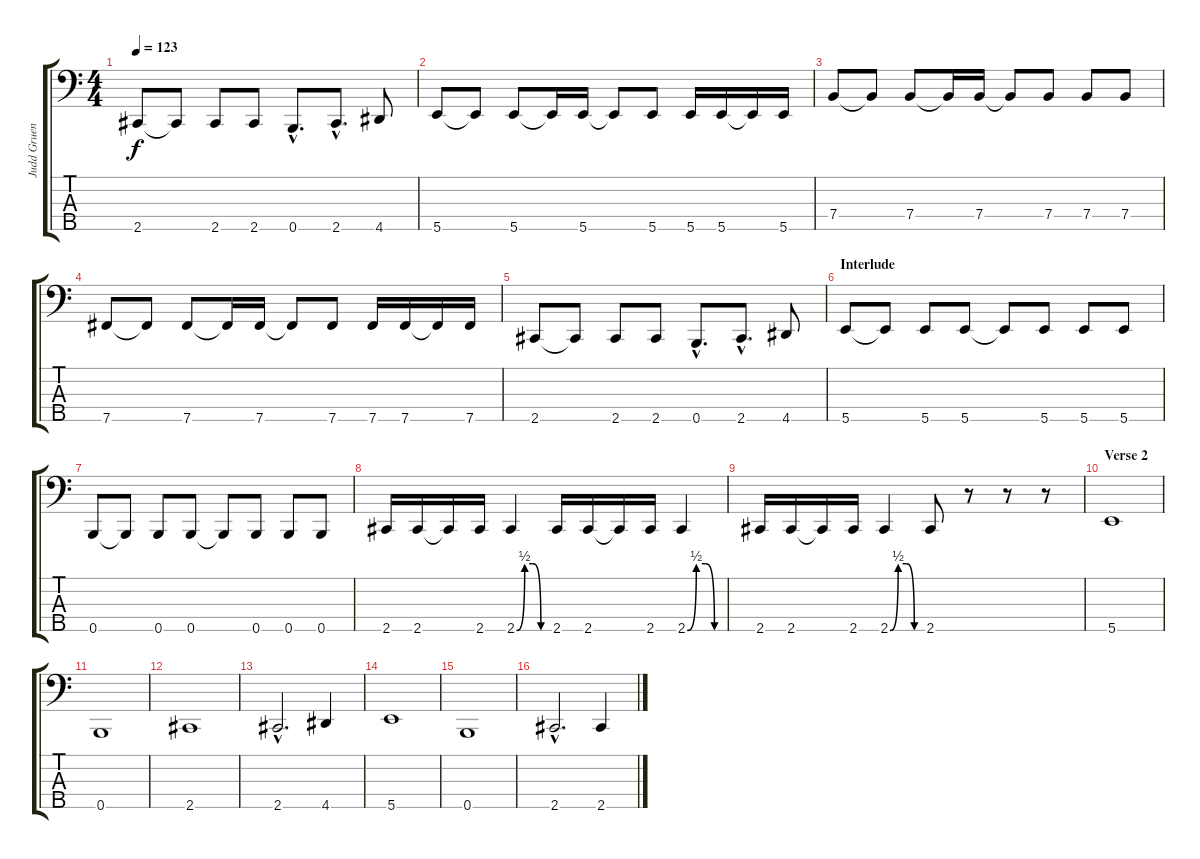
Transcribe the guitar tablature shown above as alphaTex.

\track ("Judd Gruenbaum (Volume Effect)" "Judd Gruen") {instrument electricbasspick}
\staff {score tabs}
\tuning (G2 D2 A1 E1 B0) {hide}
\ts (4 4)
\tempo 123
\clef f4
\ks c
2.5.8{dy f} 2.5{t}.8 2.5.8 2.5.8 0.5{hac}.8{d} 2.5{hac}.8{d} 4.5.8 |
5.5.8 5.5{t}.8 5.5.8 5.5{t}.16 5.5.16 5.5{t}.8 5.5.8 5.5.16 5.5.16 5.5{t}.16 5.5.16 |
7.4.8 7.4{t}.8 7.4.8 7.4{t}.16 7.4.16 7.4{t}.8 7.4.8 7.4.8 7.4.8 |
7.5.8 7.5{t}.8 7.5.8 7.5{t}.16 7.5.16 7.5{t}.8 7.5.8 7.5.16 7.5.16 7.5{t}.16 7.5.16 |
2.5.8 2.5{t}.8 2.5.8 2.5.8 0.5{hac}.8{d} 2.5{hac}.8{d} 4.5.8 |
\section ("" "Interlude")
5.5.8 5.5{t}.8 5.5.8 5.5.8 5.5{t}.8 5.5.8 5.5.8 5.5.8 |
0.5.8 0.5{t}.8 0.5.8 0.5.8 0.5{t}.8 0.5.8 0.5.8 0.5.8 |
2.5.16 2.5.16 2.5{t}.16 2.5.16 2.5{be (custom 0 0 15 2 30 2 45 0 60 0)}.4 2.5.16 2.5.16 2.5{t}.16 2.5.16 2.5{be (custom 0 0 15 2 30 2 45 0 60 0)}.4 |
2.5.16 2.5.16 2.5{t}.16 2.5.16 2.5{be (custom 0 0 15 2 30 2 45 0 60 0)}.4 2.5.8 r.8 r.8 r.8 |
\section ("" "Verse 2")
5.5.1 |
0.5.1 |
2.5.1 |
2.5{hac}.2{d} 4.5.4 |
5.5.1 |
0.5.1 |
2.5{hac}.2{d} 2.5{ss}.4
